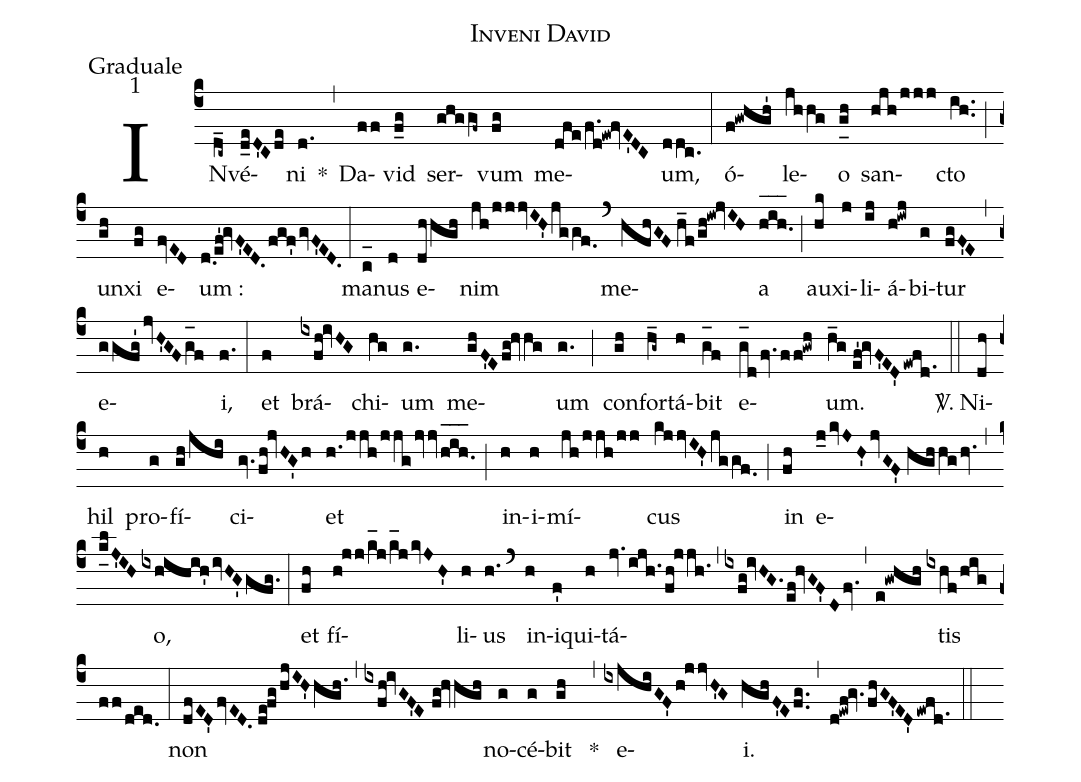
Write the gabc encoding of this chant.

name:Inveni David;
office-part:Graduale;
mode:1;
%%
(c4) IN(d_c~)vé(d_eD'Cde)ni(d.) *(,) Da(ff)vid(f_g) ser(ghggf~)vum(fg) me(dfe/f.d!ew!fvE'DC)um,(ddc.) (:) ó(f!gwhgh')le(jhhg)o(g_[uh:l]h) san(hjh/jjj)cto(ih..) (;) un(gh)xi(fg) e(fvED)um :(d.0/[-0.5]ef'!gvF'ED.fgf'gvF'ED.) (:) ma(c_[oh:h])nus(d) e(dhhgh)nim(jh/jjjvIH'jggf.0) (`) me(hfhGF//h_f/gh!iw!jvIH)a(h_[oh:h]i_[oh:h]h._[oh:h]) (;) au(hk)xi(j)li(ij)á(h!iwj)bi(g)tur(fgF'E) (,) e(ggfg'jvH'GFg_[oh:h]f)i,(f.) (:) et(f) brá(ixfh!ivHG)chi(hg)um(g.) me(ghF'Efg!hvhg)um(g.) (;) con(gh)for(h_g~)tá(h)bit(g_[oh:h]f) e(g_[oh:h]dfv.ff!gwh)um.(h_g//ef'!gvF'ED'ewfd.1) (::) <sp>V/</sp>. Ni(dh)hil(h) pro(g)fí(gh/jhi)ci(gv.fh!jvHG'h)et(h./jjh/jjgjvvh_[oh:h]i_[oh:h]h._[oh:h]) (;) in(h)i(h)mí(jh/jjh/jj)cus(kjjvIH'jggf.0) (;) in(fh) e(j_0kvJH'jvGF'//hghhghv.)(,)(k_[uh:l]lJ'IH)o,(ixhihih'ivHG'gfg.) (:) et(fh) fí(h!jj/k_[hl:1]j/k_[hl:1]jkvJH')li(h)us(h.) (`) in(h)i(f')qui(h)tá(jv.ijh.1fh!jjh.)(,)(ixfg!ivHG.ef!hvGF'Dfv.)(,)(e!gwhgh)tis(ixhf/higff/ded.) (:) non(dfED'fvED.//de!fg/hjIH'hgh.) (,) (ixfh!ivGF'E/!/!fg!hvhgh) no(g)cé(g)bit(gh) <clear>*(,) e(ixjhiGF'h!jjvH'G)i.(hghF'Efg..) (,) (d!ewf!gv.fhGF'ED'ewfd.1) (::)
